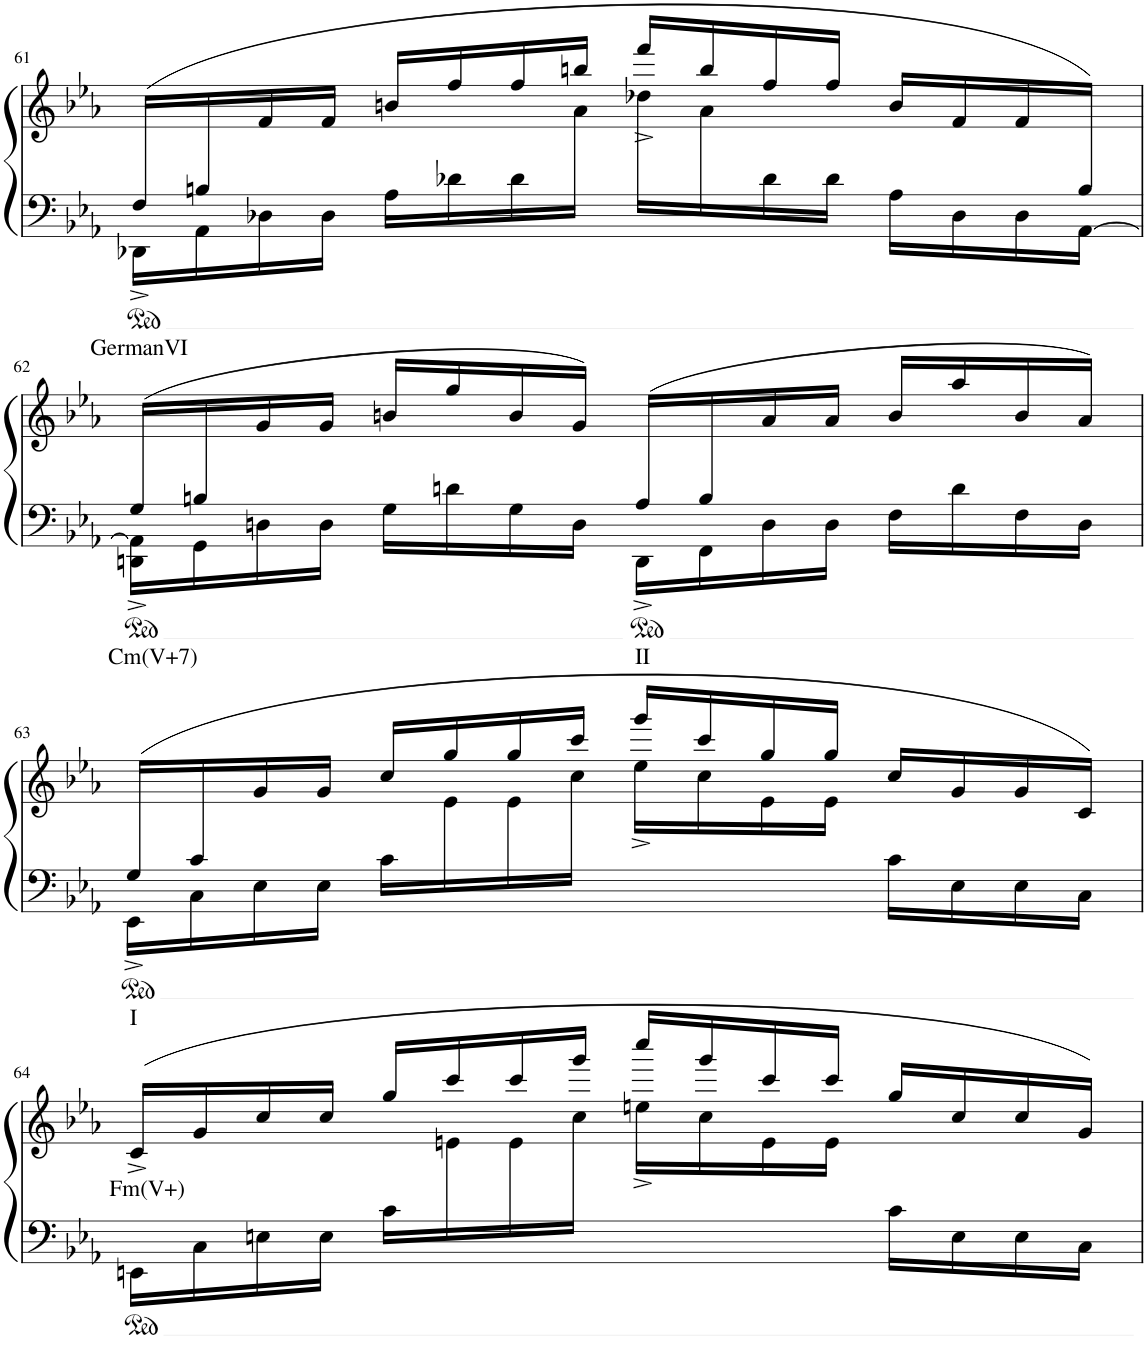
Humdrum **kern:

**kern	**text	**kern	**text
*part1	*part1	*part1	*part1
*staff2	*staff2	*staff1	*staff1
*I"Piano	*	*	*
*I'Pno	*	*	*
!!LO:PB:g=z
*clefF4	*	*clefG2	*
*k[b-e-a-]	*	*k[b-e-a-]	*
*M4/4	*	*M4/4	*
*met(c|)	*	*met(c|)	*
=61	=61	=61	=61
*^	*	*	*
!	!	!LO:LY:b	!	!
*	*	*	*^	*
16F^/LL	16DD-X\LL	GermanVI	8ryy	4..ryy	.
16Bn/	16AA-\	.	.	.	.
16ryy	16D-X\	.	16f/	.	.
.	16D-\JJ	.	16f/JJ	.	.
.	16A-\LL	.	16bn/LL	.	.
.	16d-X\	.	16ff/	.	.
.	16d-\	.	16ff/	.	.
.	8.ryy	.	16bbn/JJ	16a-\JJ	.
.	.	.	16fff^/LL	16dd-X\LL	.
.	.	.	16bb/	16a-\	.
.	16d-\	.	16ff/	4.ryy	.
.	16d-\JJ	.	16ff/JJ	.	.
.	16A-\LL	.	16b/LL	.	.
.	16D-\	.	16f/	.	.
.	16D-\	.	16f/	.	.
16B/JJ	[16AA-\JJ	.	16ryy	.	.
*	*	*	*v	*v	*
!!LO:LB:g=z
=62	=62	=62	=62	=62
!	!	!LO:LY:b	!	!
(>16G^/LL	16DDn\ 16AA-\]LL	Cm(V+7)	8ryy	.
16Bn/	16GG\	.	.	.
4.ryy	16Dn\	.	16g/	.
.	16D\JJ	.	16g/JJ	.
.	16G\LL	.	16bn/LL	.
.	16dn\	.	16gg/	.
.	16G\	.	16b/	.
.	16D\JJ	.	16g/JJ)	.
!	!	!LO:LY:b	!	!
(>16A-^/LL	16DD\LL	II	8ryy	.
16B/	16FF\	.	.	.
4.ryy	16D\	.	16a-/	.
.	16D\JJ	.	16a-/JJ	.
.	16F\LL	.	16b/LL	.
.	16d\	.	16aa-/	.
.	16F\	.	16b/	.
.	16D\JJ	.	16a-/JJ)	.
!!LO:LB:g=z
=63	=63	=63	=63	=63
!	!	!LO:LY:b	!	!
*	*	*	*^	*
(>16G^/LL	16EE-\LL	I	8ryy	16ryy	.
*	*	*	*v	*v	*
16c/	16C\	.	.	.
2..ryy	16E-\	.	16g/	.
.	16E-\JJ	.	16g/JJ	.
.	16c\LL	.	16cc/LL	.
*	*	*	*^	*
.	4..ryy	.	16gg/	16e-\	.
.	.	.	16gg/	16e-\	.
.	.	.	16ccc/JJ	16cc\JJ	.
.	.	.	16ggg^/LL	16ee-\LL	.
.	.	.	16ccc/	16cc\	.
.	.	.	16gg/	16e-\	.
.	.	.	16gg/JJ	16e-\JJ	.
.	16c\LL	.	16cc/LL	4ryy	.
.	16E-\	.	16g/	.	.
.	16E-\	.	16g/	.	.
.	16C\JJ	.	16c/JJ)	.	.
!!LO:LB:g=z	!!
=64	=64	=64	=64	=64	=64
!	!	!	!	!	!LO:LY:b
*v	*v	*	*	*	*
16EEn\LL	.	(>16c^/LL	16ryy	Fm(V+)
*	*	*v	*v	*
16C\	.	16g/	.
16En\	.	16cc/	.
16E\JJ	.	16cc/JJ	.
16c\LL	.	16gg/LL	.
*	*	*^	*
4..ryy	.	16ccc/	16en\	.
.	.	16ccc/	16e\	.
.	.	16ggg/JJ	16cc\JJ	.
.	.	16cccc^/LL	16een\LL	.
.	.	16ggg/	16cc\	.
.	.	16ccc/	16e\	.
.	.	16ccc/JJ	16e\JJ	.
16c\LL	.	16gg/LL	4ryy	.
16E\	.	16cc/	.	.
16E\	.	16cc/	.	.
16C\JJ	.	16g/JJ)	.	.
*	*	*v	*v	*
=	=	=	=
*-	*-	*-	*-
